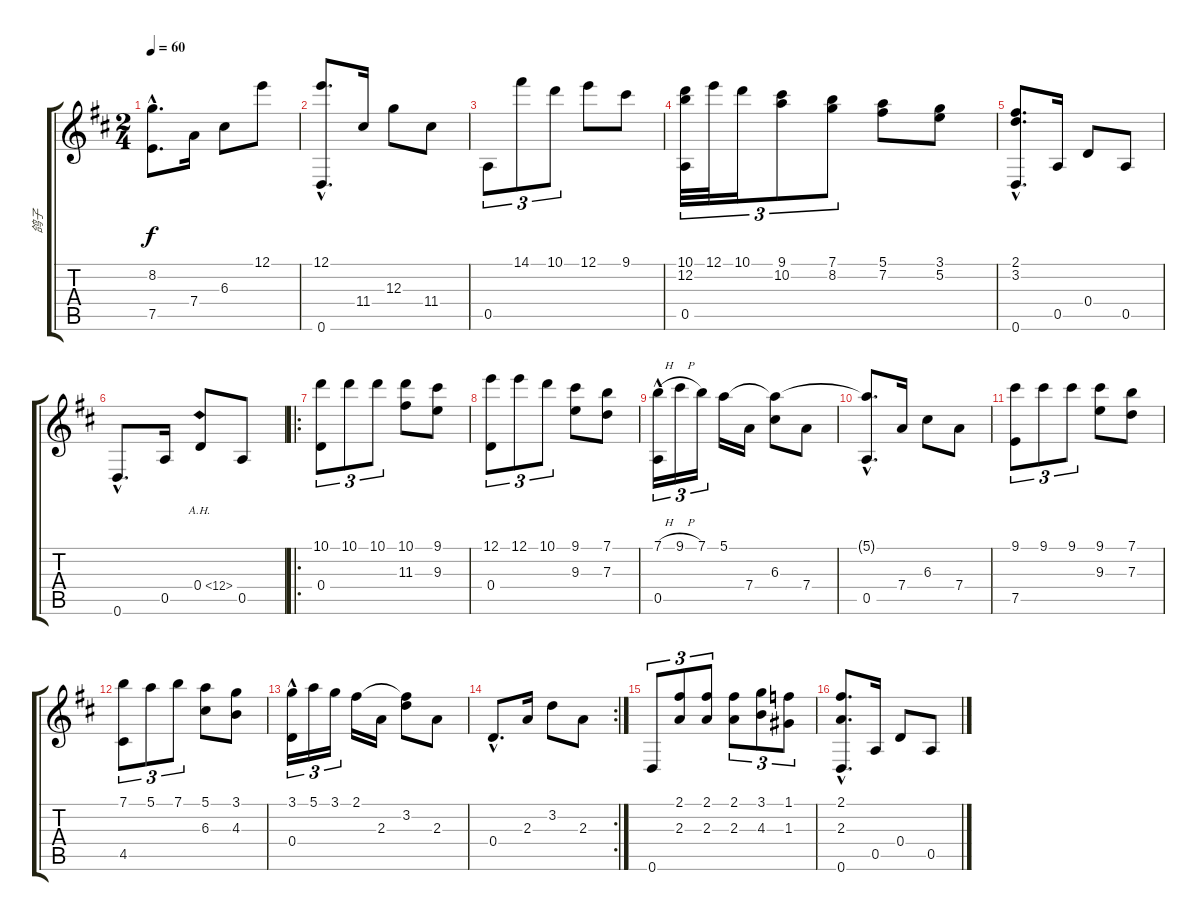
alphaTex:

\track ("鸽子" "鸽子") {instrument acousticguitarnylon}
\staff {score tabs}
\tuning (E4 B3 G3 D3 A2 D2) {hide}
\ts (2 4)
\tempo 60
\clef g2
\ks d
(8.2{t} 7.5{hac}).8{d dy f} 7.4.16 6.3.8 12.1.8 |
(12.1 0.6{hac}).8{d} 11.4.16 12.3.8 11.4.8 |
0.5.8{tu (3 2)} 14.1.8{tu (3 2)} 10.1.8{tu (3 2)} 12.1.8 9.1.8 |
(10.1 12.2 0.5).32{tu (3 2)} 12.1.32{tu (3 2)} 10.1.16{tu (3 2)} (9.1 10.2).8{tu (3 2)} (7.1 8.2).8{tu (3 2)} (5.1 7.2).8 (3.1 5.2).8 |
(2.1 3.2 0.6{hac}).8{d} 0.5.16 0.4.8 0.5.8 |
0.6{hac}.8{d} 0.5.16 0.4{ah 12}.8 0.5.8 |
\ro
(10.1 0.4).8{tu (3 2)} 10.1.8{tu (3 2)} 10.1.8{tu (3 2)} (10.1 11.3).8 (9.1 9.3).8 |
(12.1 0.4).8{tu (3 2)} 12.1.8{tu (3 2)} 10.1.8{tu (3 2)} (9.1 9.3).8 (7.1 7.3).8 |
(7.1{h} 0.5{hac}).16{tu (3 2)} 9.1{h}.16{tu (3 2)} 7.1.16{tu (3 2)} 5.1.16 7.4.16 (5.1{t} 6.3).8 7.4.8 |
(5.1{hac t} 0.5).8{d} 7.4.16 6.3.8 7.4.8 |
(9.1 7.5).8{tu (3 2)} 9.1.8{tu (3 2)} 9.1.8{tu (3 2)} (9.1 9.3).8 (7.1 7.3).8 |
(7.1 4.5).8{tu (3 2)} 5.1.8{tu (3 2)} 7.1.8{tu (3 2)} (5.1 6.3).8 (3.1 4.3).8 |
(3.1 0.4{hac}).16{tu (3 2)} 5.1.16{tu (3 2)} 3.1.16{tu (3 2)} 2.1.16 2.3.16 (2.1{t} 3.2).8 2.3.8 |
\rc 2
0.4{hac}.8{d} 2.3.16 3.2.8 2.3.8 |
0.6.8{tu (3 2)} (2.1 2.3).8{tu (3 2)} (2.1 2.3).8{tu (3 2)} (2.1 2.3).8{tu (3 2)} (3.1 4.3).8{tu (3 2)} (1.1 1.3).8{tu (3 2)} |
(2.1 2.3 0.6{hac}).8{d} 0.5.16 0.4.8 0.5.8
